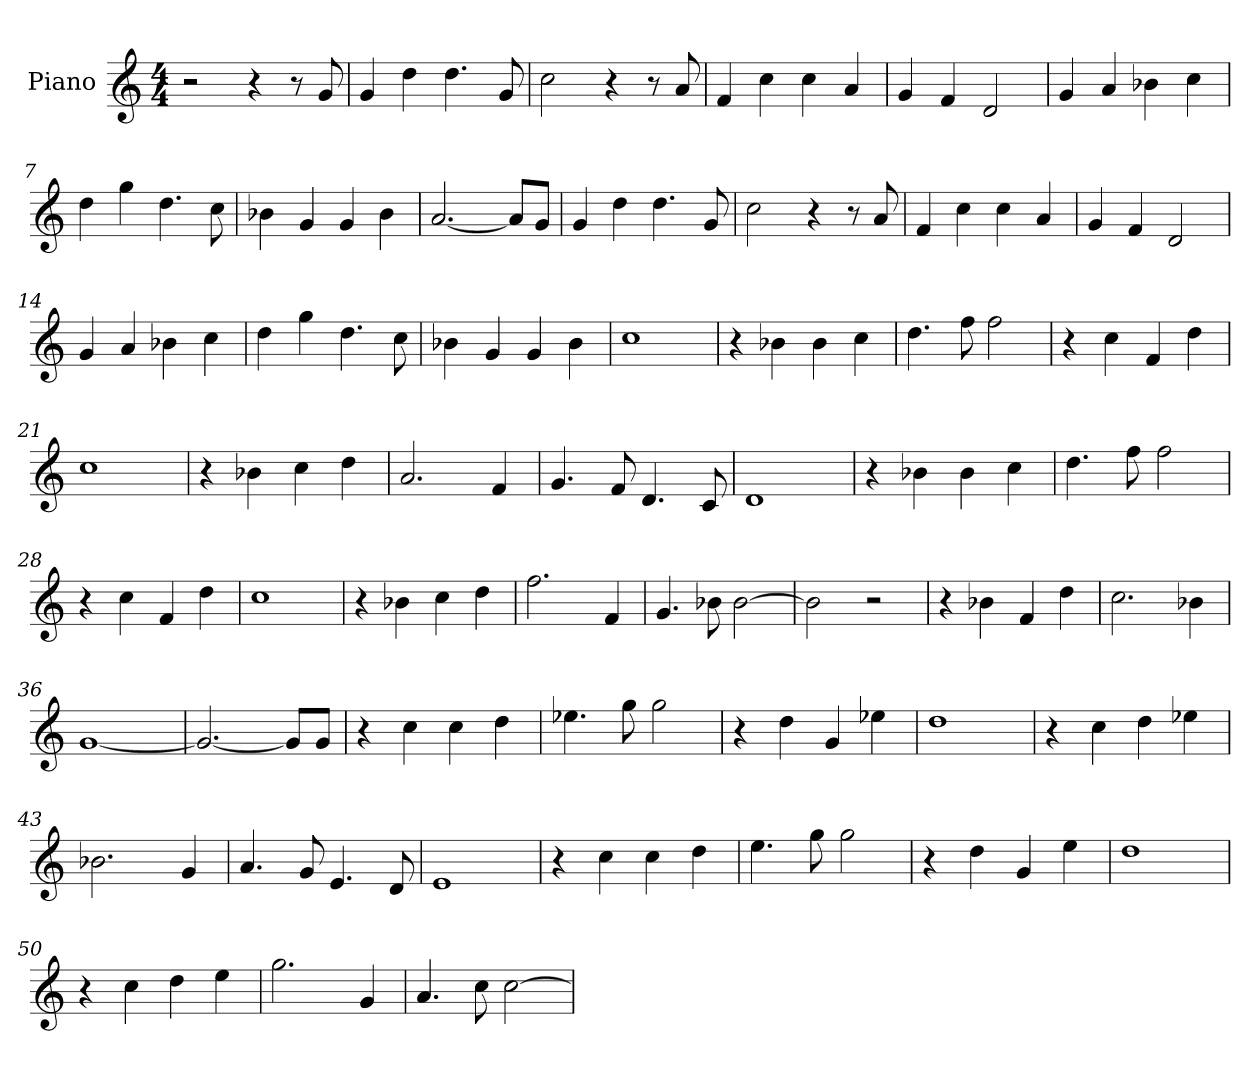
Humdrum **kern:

**kern
*part1
*staff1
*I"Piano
*I'Pia.
*clefG2
*M4/4
=1
2r
4r
8r
8g
=2
4g
4dd
4.dd
8g
=3
2cc
4r
8r
8a
=4
4f
4cc
4cc
4a
=5
4g
4f
2d
=6
4g
4a
4b-X
4cc
=7
4dd
4gg
4.dd
8cc
!!LO:LB:g=z
=8
4b-X
4g
4g
4b-
=9
[2.a
8aL]
8gJ
=10
4g
4dd
4.dd
8g
=11
2cc
4r
8r
8a
=12
4f
4cc
4cc
4a
=13
4g
4f
2d
=14
4g
4a
4b-X
4cc
!!LO:LB:g=z
=15
4dd
4gg
4.dd
8cc
=16
4b-X
4g
4g
4b-
=17
1cc
=18
4r
4b-X
4b-
4cc
=19
4.dd
8ff
2ff
=20
4r
4cc
4f
4dd
=21
1cc
=22
4r
4b-X
4cc
4dd
!!LO:LB:g=z
=23
2.a
4f
=24
4.g
8f
4.d
8c
=25
1d
=26
4r
4b-X
4b-
4cc
=27
4.dd
8ff
2ff
=28
4r
4cc
4f
4dd
=29
1cc
=30
4r
4b-X
4cc
4dd
=31
2.ff
4f
!!LO:LB:g=z
=32
4.g
8b-X
[2b-
=33
2b-]
2r
=34
4r
4b-X
4f
4dd
=35
2.cc
4b-X
=36
[1g
=37
2.g_
8gL]
8gJ
=38
4r
4cc
4cc
4dd
=39
4.ee-X
8gg
2gg
=40
4r
4dd
4g
4ee-X
!!LO:LB:g=z
=41
1dd
=42
4r
4cc
4dd
4ee-X
=43
2.b-X
4g
=44
4.a
8g
4.e
8d
=45
1e
=46
4r
4cc
4cc
4dd
=47
4.ee
8gg
2gg
=48
4r
4dd
4g
4ee
=49
1dd
!!LO:LB:g=z
=50
4r
4cc
4dd
4ee
=51
2.gg
4g
=52
4.a
8cc
[2cc
=
*-
